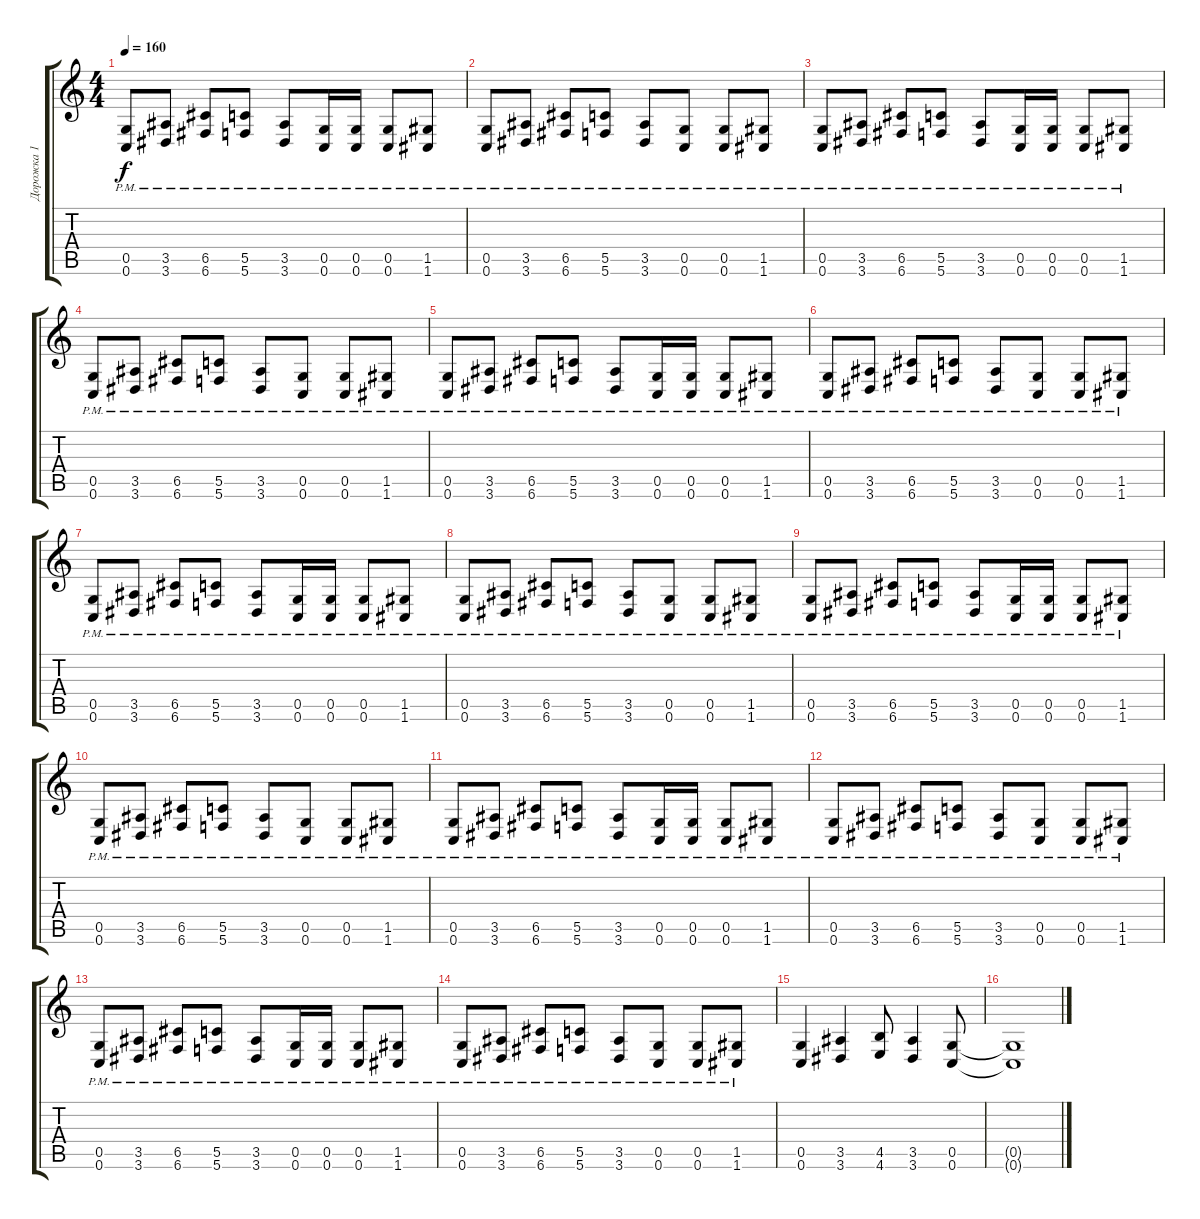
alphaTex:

\track ("Дорожка 1" "Дорожка 1") {instrument distortionguitar}
\staff {score tabs}
\tuning (D4 A3 F3 C3 G2 C2) {hide}
\ts (4 4)
\tempo 160
\clef g2
\ks c
(0.5{pm} 0.6{pm}).8{dy f} (3.5{pm} 3.6{pm}).8 (6.5{pm} 6.6{pm}).8 (5.5{pm} 5.6{pm}).8 (3.5{pm} 3.6{pm}).8 (0.5{pm} 0.6{pm}).16 (0.5{pm} 0.6{pm}).16 (0.5{pm} 0.6{pm}).8 (1.5{pm} 1.6{pm}).8 |
(0.5{pm} 0.6{pm}).8 (3.5{pm} 3.6{pm}).8 (6.5{pm} 6.6{pm}).8 (5.5{pm} 5.6{pm}).8 (3.5{pm} 3.6{pm}).8 (0.5{pm} 0.6{pm}).8 (0.5{pm} 0.6{pm}).8 (1.5{pm} 1.6{pm}).8 |
(0.5{pm} 0.6{pm}).8 (3.5{pm} 3.6{pm}).8 (6.5{pm} 6.6{pm}).8 (5.5{pm} 5.6{pm}).8 (3.5{pm} 3.6{pm}).8 (0.5{pm} 0.6{pm}).16 (0.5{pm} 0.6{pm}).16 (0.5{pm} 0.6{pm}).8 (1.5{pm} 1.6{pm}).8 |
(0.5{pm} 0.6{pm}).8 (3.5{pm} 3.6{pm}).8 (6.5{pm} 6.6{pm}).8 (5.5{pm} 5.6{pm}).8 (3.5{pm} 3.6{pm}).8 (0.5{pm} 0.6{pm}).8 (0.5{pm} 0.6{pm}).8 (1.5{pm} 1.6{pm}).8 |
(0.5{pm} 0.6{pm}).8 (3.5{pm} 3.6{pm}).8 (6.5{pm} 6.6{pm}).8 (5.5{pm} 5.6{pm}).8 (3.5{pm} 3.6{pm}).8 (0.5{pm} 0.6{pm}).16 (0.5{pm} 0.6{pm}).16 (0.5{pm} 0.6{pm}).8 (1.5{pm} 1.6{pm}).8 |
(0.5{pm} 0.6{pm}).8 (3.5{pm} 3.6{pm}).8 (6.5{pm} 6.6{pm}).8 (5.5{pm} 5.6{pm}).8 (3.5{pm} 3.6{pm}).8 (0.5{pm} 0.6{pm}).8 (0.5{pm} 0.6{pm}).8 (1.5{pm} 1.6{pm}).8 |
(0.5{pm} 0.6{pm}).8 (3.5{pm} 3.6{pm}).8 (6.5{pm} 6.6{pm}).8 (5.5{pm} 5.6{pm}).8 (3.5{pm} 3.6{pm}).8 (0.5{pm} 0.6{pm}).16 (0.5{pm} 0.6{pm}).16 (0.5{pm} 0.6{pm}).8 (1.5{pm} 1.6{pm}).8 |
(0.5{pm} 0.6{pm}).8 (3.5{pm} 3.6{pm}).8 (6.5{pm} 6.6{pm}).8 (5.5{pm} 5.6{pm}).8 (3.5{pm} 3.6{pm}).8 (0.5{pm} 0.6{pm}).8 (0.5{pm} 0.6{pm}).8 (1.5{pm} 1.6{pm}).8 |
(0.5{pm} 0.6{pm}).8 (3.5{pm} 3.6{pm}).8 (6.5{pm} 6.6{pm}).8 (5.5{pm} 5.6{pm}).8 (3.5{pm} 3.6{pm}).8 (0.5{pm} 0.6{pm}).16 (0.5{pm} 0.6{pm}).16 (0.5{pm} 0.6{pm}).8 (1.5{pm} 1.6{pm}).8 |
(0.5{pm} 0.6{pm}).8 (3.5{pm} 3.6{pm}).8 (6.5{pm} 6.6{pm}).8 (5.5{pm} 5.6{pm}).8 (3.5{pm} 3.6{pm}).8 (0.5{pm} 0.6{pm}).8 (0.5{pm} 0.6{pm}).8 (1.5{pm} 1.6{pm}).8 |
(0.5{pm} 0.6{pm}).8 (3.5{pm} 3.6{pm}).8 (6.5{pm} 6.6{pm}).8 (5.5{pm} 5.6{pm}).8 (3.5{pm} 3.6{pm}).8 (0.5{pm} 0.6{pm}).16 (0.5{pm} 0.6{pm}).16 (0.5{pm} 0.6{pm}).8 (1.5{pm} 1.6{pm}).8 |
(0.5{pm} 0.6{pm}).8 (3.5{pm} 3.6{pm}).8 (6.5{pm} 6.6{pm}).8 (5.5{pm} 5.6{pm}).8 (3.5{pm} 3.6{pm}).8 (0.5{pm} 0.6{pm}).8 (0.5{pm} 0.6{pm}).8 (1.5{pm} 1.6{pm}).8 |
(0.5{pm} 0.6{pm}).8 (3.5{pm} 3.6{pm}).8 (6.5{pm} 6.6{pm}).8 (5.5{pm} 5.6{pm}).8 (3.5{pm} 3.6{pm}).8 (0.5{pm} 0.6{pm}).16 (0.5{pm} 0.6{pm}).16 (0.5{pm} 0.6{pm}).8 (1.5{pm} 1.6{pm}).8 |
(0.5{pm} 0.6{pm}).8 (3.5{pm} 3.6{pm}).8 (6.5{pm} 6.6{pm}).8 (5.5{pm} 5.6{pm}).8 (3.5{pm} 3.6{pm}).8 (0.5{pm} 0.6{pm}).8 (0.5{pm} 0.6{pm}).8 (1.5{pm} 1.6{pm}).8 |
(0.5 0.6).4 (3.5 3.6).4 (4.5 4.6).8 (3.5 3.6).4 (0.5 0.6).8 |
(0.5{t} 0.6{t}).1
